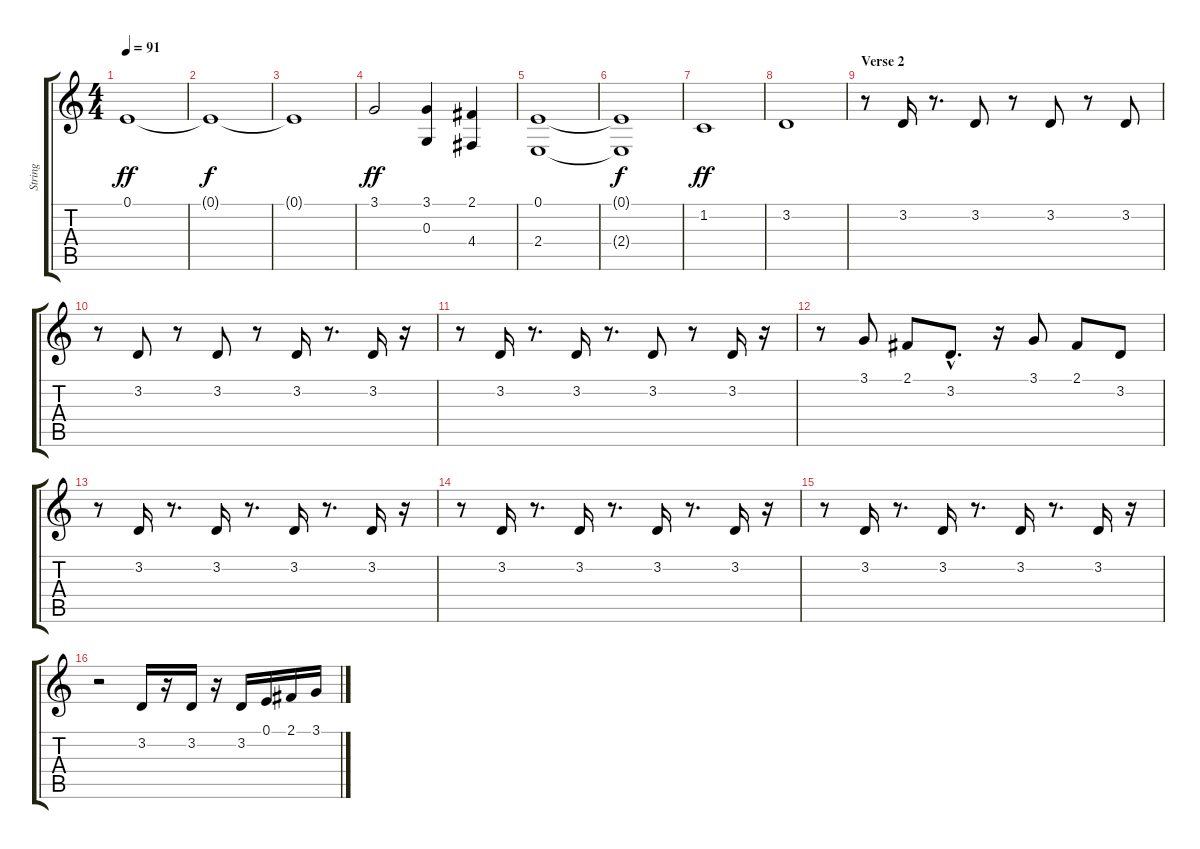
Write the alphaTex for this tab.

\track ("String" "String") {instrument stringensemble1}
\staff {score tabs}
\tuning (E4 B3 G3 D3 A2 E2) {hide}
\ts (4 4)
\tempo 91
\clef g2
\ks c
0.1.1{dy ff} |
0.1{t}.1{dy f} |
0.1{t}.1 |
3.1.2{dy ff} (3.1 0.3).4 (2.1 4.4).4 |
(0.1 2.4).1 |
(0.1{t} 2.4{t}).1{dy f} |
1.2.1{dy ff} |
3.2.1 |
\section ("" "Verse 2")
r.8 3.2.16 r.8{d} 3.2.8 r.8 3.2.8 r.8 3.2.8 |
r.8 3.2.8 r.8 3.2.8 r.8 3.2.16 r.8{d} 3.2.16 r.16 |
r.8 3.2.16 r.8{d} 3.2.16 r.8{d} 3.2.8 r.8 3.2.16 r.16 |
r.8 3.1.8 2.1.8 3.2{hac}.8{d} r.16 3.1.8 2.1.8 3.2.8 |
r.8 3.2.16 r.8{d} 3.2.16 r.8{d} 3.2.16 r.8{d} 3.2.16 r.16 |
r.8 3.2.16 r.8{d} 3.2.16 r.8{d} 3.2.16 r.8{d} 3.2.16 r.16 |
r.8 3.2.16 r.8{d} 3.2.16 r.8{d} 3.2.16 r.8{d} 3.2.16 r.16 |
r.2 3.2.16 r.16 3.2.16 r.16 3.2.16 0.1.16 2.1.16 3.1.16
